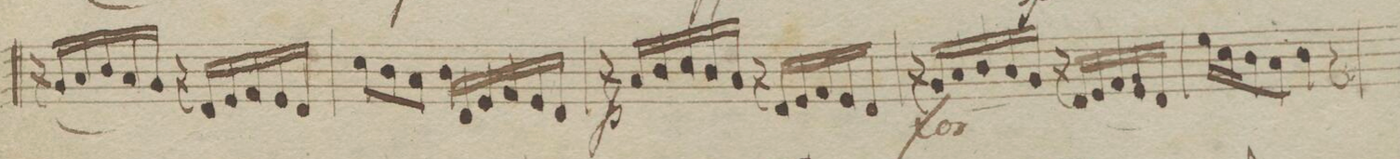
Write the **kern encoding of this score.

**kern	**dynam
*I"Violin 2do	*
*clefG2	*
*k[b-e-]	*
*M6/8	*
16r	.
(16d/LL	.
16e-/	.
16f/	.
16e-/	.
16d/JJ)	.
=54	=54
16r	.
(16g/LL	.
16a/	.
16b-\	.
16a/)	.
16g/JJ	.
16r	.
16d/LL	.
16e-/	.
16f/	.
16e-/	.
16d/JJ	.
=55	=55
8cc\L	.
8b-\	.
8a\J	.
16b-\LL	.
16d/	.
16e-/	.
16f/	.
16e-/	.
16d/JJ	.
=56	=56
16r	p
16a/LL	.
16b-/	.
16cc/	.
16b-/	.
16a/JJ	.
16r	.
16d/LL	.
16e-/	.
16f/	.
16e-/	.
16d/JJ	.
=57	=57
16r	.
(16g/LL	f
16a/	.
16b-\	.
16a/	.
16g/JJ)	.
16r	.
(16d/LL	.
16e-/	.
16f/	.
16e-/	.
16d/JJ)	.
=58	=58
16ee-\LL	.
16cc\J	.
8b-\	.
8a\J	.
4b-\	.
8r	.
=59	=59
*-	*-
